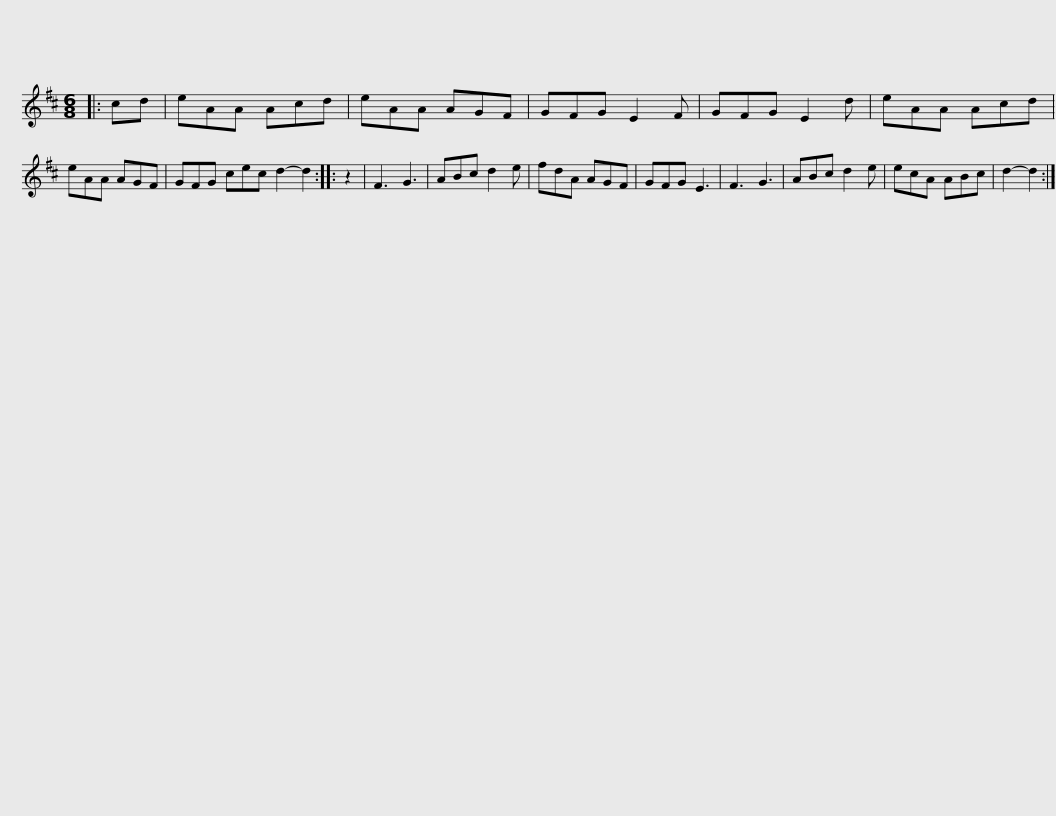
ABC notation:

X:1
L:1/8
M:6/8
I:linebreak $
K:D
V:1 treble
V:1
|: cd | eAA Acd | eAA AGF | GFG E2 F | GFG E2 d | %5
 eAA Acd | eAA AGF |$ GFG cec d2- d2 :: z2 | F3 G3 | %10
 ABc d2 e | fdA AGF | GFG E3 | F3 G3 | ABc d2 e | %15
 ecA ABc |$ d2- d2 :| %17
